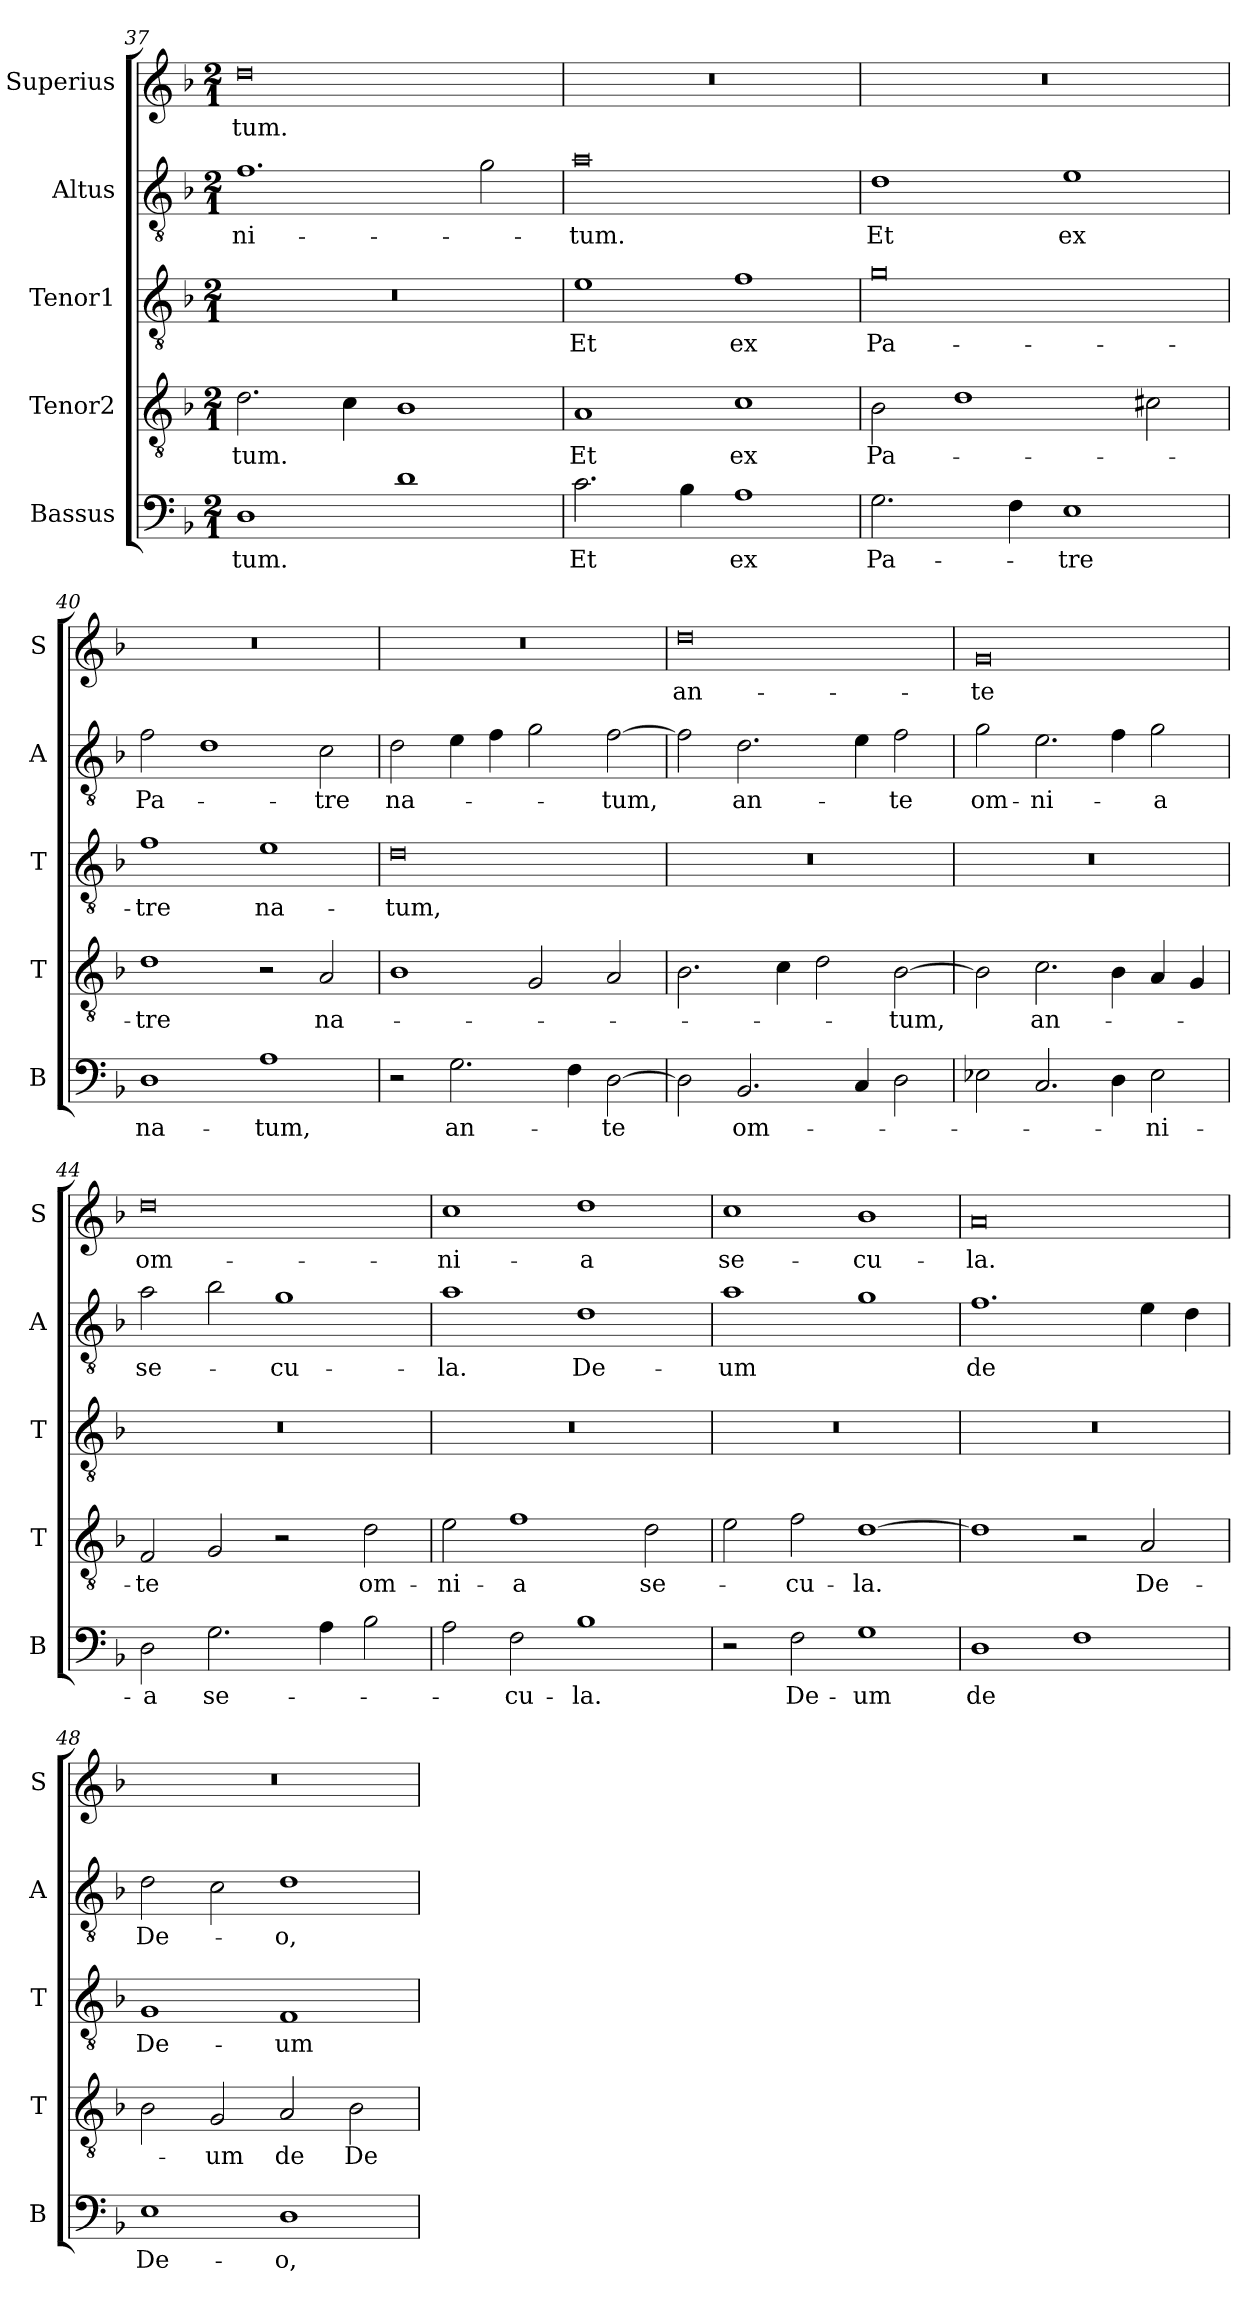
**kern	**text	**kern	**text	**kern	**text	**kern	**text	**kern	**text
*part5	*part5	*part4	*part4	*part3	*part3	*part2	*part2	*part1	*part1
*staff5	*staff5	*staff4	*staff4	*staff3	*staff3	*staff2	*staff2	*staff1	*staff1
*I"Bassus	*	*I"Tenor2	*	*I"Tenor1	*	*I"Altus	*	*I"Superius	*
*I'B	*	*I'T	*	*I'T	*	*I'A	*	*I'S	*
*clefF4	*	*clefGv2	*	*clefGv2	*	*clefGv2	*	*clefG2	*
*k[b-]	*	*k[b-]	*	*k[b-]	*	*k[b-]	*	*k[b-]	*
*M2/1	*	*M2/1	*	*M2/1	*	*M2/1	*	*M2/1	*
=37	=37	=37	=37	=37	=37	=37	=37	=37	=37
1D	-tum.	2.d\	-tum.	0r	.	1.f	-ni-	0dd	-tum.
.	.	4c\	.	.	.	.	.	.	.
1d	.	1B-	.	.	.	.	.	.	.
.	.	.	.	.	.	2g\	.	.	.
=38	=38	=38	=38	=38	=38	=38	=38	=38	=38
2.c\	Et	1A	Et	1e	Et	0a	-tum.	0r	.
4B-\	.	.	.	.	.	.	.	.	.
1A	ex	1c	ex	1f	ex	.	.	.	.
=39	=39	=39	=39	=39	=39	=39	=39	=39	=39
2.G\	Pa-	2B-\	Pa-	0g	Pa-	1d	Et	0r	.
.	.	1d	.	.	.	.	.	.	.
4F\	.	.	.	.	.	.	.	.	.
1E	-tre	.	.	.	.	1e	ex	.	.
.	.	2c#X\	.	.	.	.	.	.	.
=40	=40	=40	=40	=40	=40	=40	=40	=40	=40
1D	na-	1d	-tre	1f	-tre	2f\	Pa-	0r	.
.	.	.	.	.	.	1d	.	.	.
1A	-tum,	2r	.	1e	na-	.	.	.	.
.	.	2A/	na-	.	.	2c\	-tre	.	.
=41	=41	=41	=41	=41	=41	=41	=41	=41	=41
2r	.	1B-	.	0d	-tum,	2d\	na-	0r	.
2.G\	an-	.	.	.	.	4e\	.	.	.
.	.	.	.	.	.	4f\	.	.	.
.	.	2G/	.	.	.	2g\	.	.	.
4F\	.	.	.	.	.	.	.	.	.
[2D\	-te	2A/	.	.	.	[2f\	-tum,	.	.
=42	=42	=42	=42	=42	=42	=42	=42	=42	=42
2D\]	.	2.B-\	.	0r	.	2f\]	.	0dd	an-
2.BB-/	om-	.	.	.	.	2.d\	an-	.	.
.	.	4c\	.	.	.	.	.	.	.
.	.	2d\	.	.	.	.	.	.	.
4C/	.	.	.	.	.	4e\	.	.	.
2D\	.	[2B-\	-tum,	.	.	2f\	-te	.	.
=43	=43	=43	=43	=43	=43	=43	=43	=43	=43
2E-X\	.	2B-\]	.	0r	.	2g\	om-	0g	-te
2.C/	.	2.c\	an-	.	.	2.e\	-ni-	.	.
4D\	.	4B-\	.	.	.	4f\	.	.	.
2E-\	-ni-	4A/	.	.	.	2g\	-a	.	.
.	.	4G/	.	.	.	.	.	.	.
=44	=44	=44	=44	=44	=44	=44	=44	=44	=44
2D\	-a	2F/	-te	0r	.	2a\	se-	0dd	om-
2.G\	se-	2G/	.	.	.	2b-\	.	.	.
.	.	2r	.	.	.	1g	-cu-	.	.
4A\	.	.	.	.	.	.	.	.	.
2B-\	.	2d\	om-	.	.	.	.	.	.
=45	=45	=45	=45	=45	=45	=45	=45	=45	=45
2A\	.	2e\	-ni-	0r	.	1a	-la.	1cc	-ni-
2F\	-cu-	1f	-a	.	.	.	.	.	.
1B-	-la.	.	.	.	.	1d	De-	1dd	-a
.	.	2d\	se-	.	.	.	.	.	.
=46	=46	=46	=46	=46	=46	=46	=46	=46	=46
2r	.	2e\	.	0r	.	1a	-um	1cc	se-
2F\	De-	2f\	-cu-	.	.	.	.	.	.
1G	-um	[1d	-la.	.	.	1g	.	1b-	-cu-
=47	=47	=47	=47	=47	=47	=47	=47	=47	=47
1D	de	1d]	.	0r	.	1.f	de	0a	-la.
1F	.	2r	.	.	.	.	.	.	.
.	.	2A/	De-	.	.	4e\	.	.	.
.	.	.	.	.	.	4d\	.	.	.
=48	=48	=48	=48	=48	=48	=48	=48	=48	=48
1E	De-	2B-\	.	1G	De-	2d\	De-	0r	.
.	.	2G/	-um	.	.	2c\	.	.	.
1D	-o,	2A/	de	1F	-um	1d	-o,	.	.
.	.	2B-\	De-	.	.	.	.	.	.
=	=	=	=	=	=	=	=	=	=
*-	*-	*-	*-	*-	*-	*-	*-	*-	*-
